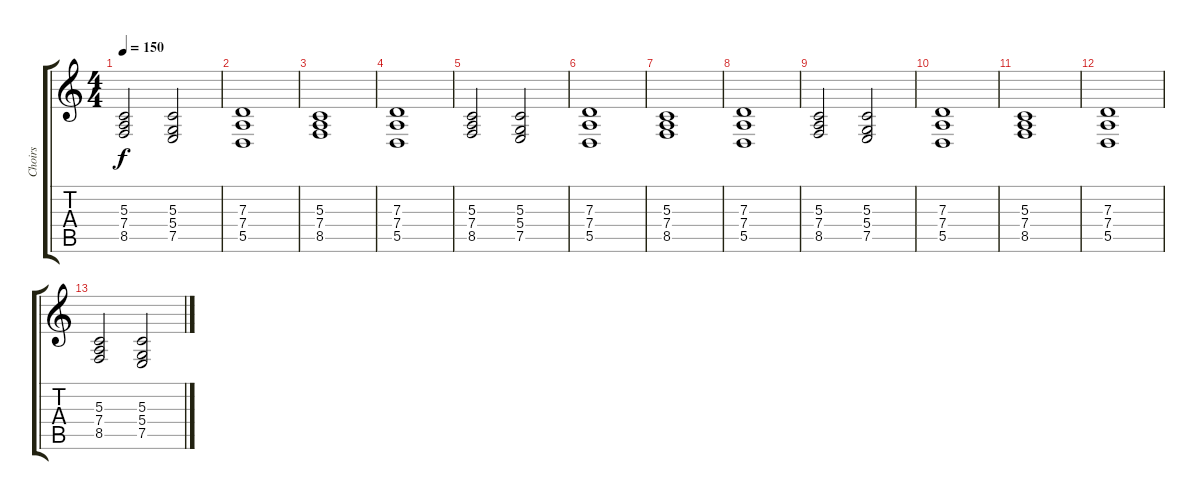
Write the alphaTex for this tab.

\track ("Choirs" "Choirs") {instrument choiraahs}
\staff {score tabs}
\tuning (E4 B3 G3 D3 A2 E2) {hide}
\ts (4 4)
\tempo 150
\clef g2
\ks c
(5.3 7.4 8.5).2{dy f} (5.3 5.4 7.5).2 |
(7.3 7.4 5.5).1 |
(5.3 7.4 8.5).1 |
(7.3 7.4 5.5).1 |
(5.3 7.4 8.5).2 (5.3 5.4 7.5).2 |
(7.3 7.4 5.5).1 |
(5.3 7.4 8.5).1 |
(7.3 7.4 5.5).1 |
(5.3 7.4 8.5).2 (5.3 5.4 7.5).2 |
(7.3 7.4 5.5).1 |
(5.3 7.4 8.5).1 |
(7.3 7.4 5.5).1 |
(5.3 7.4 8.5).2 (5.3 5.4 7.5).2
